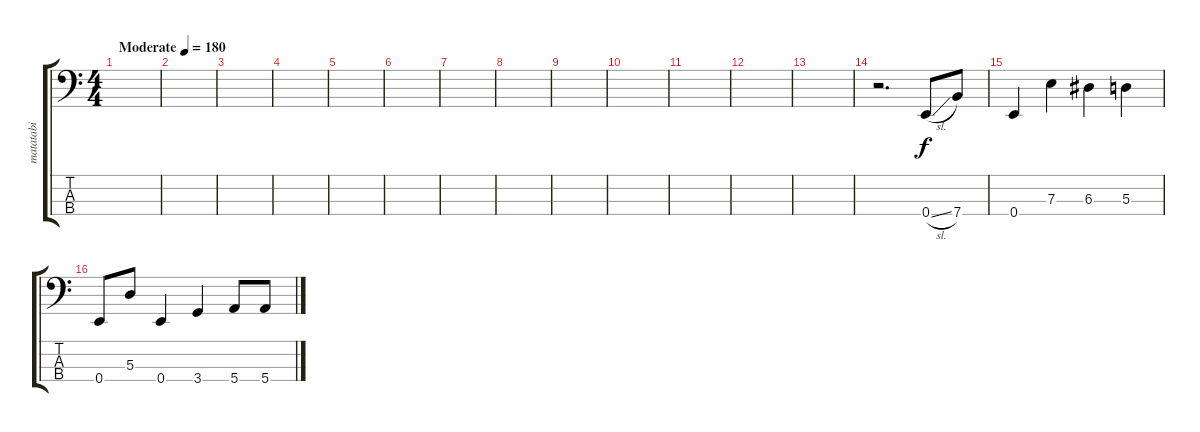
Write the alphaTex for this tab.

\track ("matatabi" "matatabi") {instrument electricbasspick}
\staff {score tabs}
\tuning (G2 D2 A1 E1) {hide}
\ts (4 4)
\tempo (180 "Moderate")
\clef f4
\ks c
|
|
|
|
|
|
|
|
|
|
|
|
|
r.2{d} 0.4{sl}.8 7.4.8 |
0.4.4 7.3.4 6.3.4 5.3.4 |
0.4.8 5.3.8 0.4.4 3.4.4 5.4.8 5.4.8
